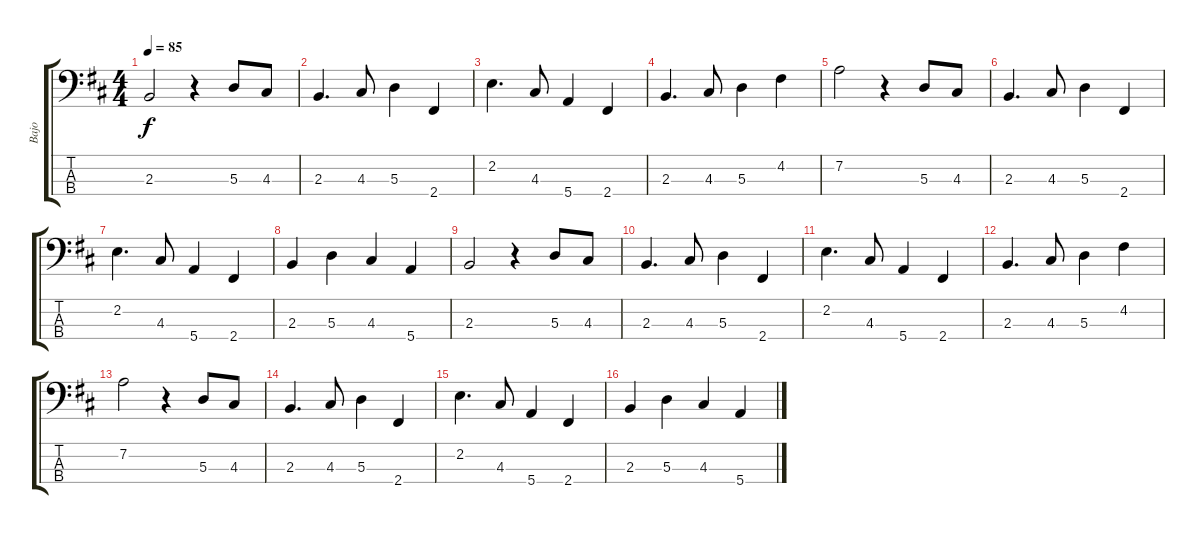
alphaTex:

\track ("Bajo" "Bajo") {instrument electricbassfinger}
\staff {score tabs}
\tuning (G2 D2 A1 E1) {hide}
\ts (4 4)
\tempo 85
\clef f4
\ks d
2.3.2{dy f} r.4 5.3.8 4.3.8 |
2.3.4{d} 4.3.8 5.3.4 2.4.4 |
2.2.4{d} 4.3.8 5.4.4 2.4.4 |
2.3.4{d} 4.3.8 5.3.4 4.2.4 |
7.2.2 r.4 5.3.8 4.3.8 |
2.3.4{d} 4.3.8 5.3.4 2.4.4 |
2.2.4{d} 4.3.8 5.4.4 2.4.4 |
2.3.4 5.3.4 4.3.4 5.4.4 |
2.3.2 r.4 5.3.8 4.3.8 |
2.3.4{d} 4.3.8 5.3.4 2.4.4 |
2.2.4{d} 4.3.8 5.4.4 2.4.4 |
2.3.4{d} 4.3.8 5.3.4 4.2.4 |
7.2.2 r.4 5.3.8 4.3.8 |
2.3.4{d} 4.3.8 5.3.4 2.4.4 |
2.2.4{d} 4.3.8 5.4.4 2.4.4 |
2.3.4 5.3.4 4.3.4 5.4.4
